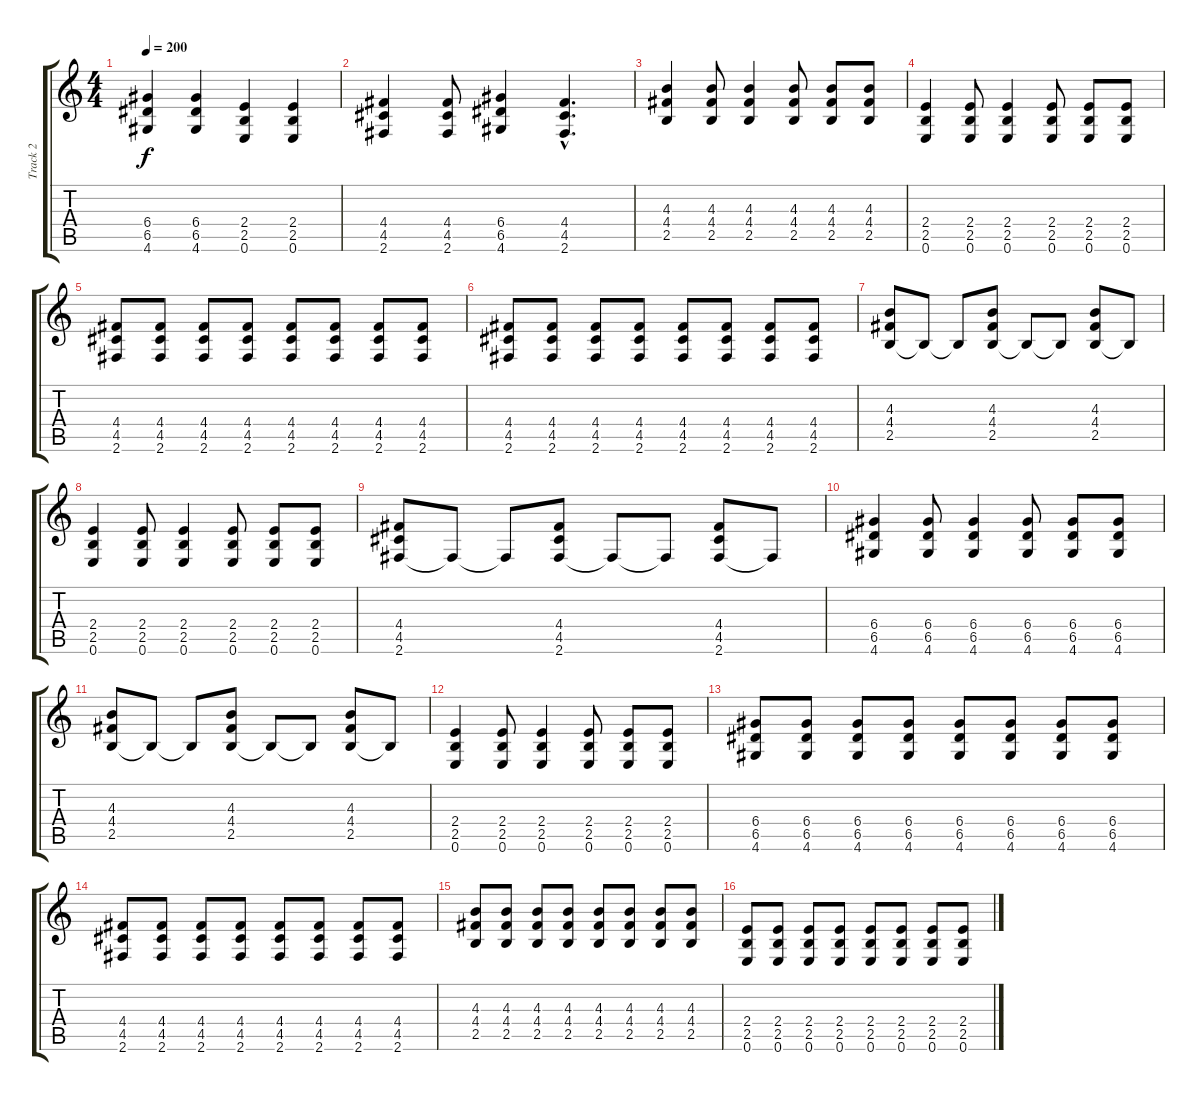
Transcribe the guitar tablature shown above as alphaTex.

\track ("Track 2" "Track 2") {instrument distortionguitar}
\staff {score tabs}
\tuning (E4 B3 G3 D3 A2 E2) {hide}
\ts (4 4)
\tempo 200
\clef g2
\ks c
(6.4 6.5 4.6).4{dy f} (6.4 6.5 4.6).4 (2.4 2.5 0.6).4 (2.4 2.5 0.6).4 |
(4.4 4.5 2.6).4 (4.4 4.5 2.6).8 (6.4 6.5 4.6).4 (4.4{hac} 4.5{hac} 2.6{hac}).4{d} |
(4.3 4.4 2.5).4 (4.3 4.4 2.5).8 (4.3 4.4 2.5).4 (4.3 4.4 2.5).8 (4.3 4.4 2.5).8 (4.3 4.4 2.5).8 |
(2.4 2.5 0.6).4 (2.4 2.5 0.6).8 (2.4 2.5 0.6).4 (2.4 2.5 0.6).8 (2.4 2.5 0.6).8 (2.4 2.5 0.6).8 |
(4.4 4.5 2.6).8 (4.4 4.5 2.6).8 (4.4 4.5 2.6).8 (4.4 4.5 2.6).8 (4.4 4.5 2.6).8 (4.4 4.5 2.6).8 (4.4 4.5 2.6).8 (4.4 4.5 2.6).8 |
(4.4 4.5 2.6).8 (4.4 4.5 2.6).8 (4.4 4.5 2.6).8 (4.4 4.5 2.6).8 (4.4 4.5 2.6).8 (4.4 4.5 2.6).8 (4.4 4.5 2.6).8 (4.4 4.5 2.6).8 |
(4.3 4.4 2.5).8 2.5{t}.8 2.5{t}.8 (4.3 4.4 2.5).8 2.5{t}.8 2.5{t}.8 (4.3 4.4 2.5).8 2.5{t}.8 |
(2.4 2.5 0.6).4 (2.4 2.5 0.6).8 (2.4 2.5 0.6).4 (2.4 2.5 0.6).8 (2.4 2.5 0.6).8 (2.4 2.5 0.6).8 |
(4.4 4.5 2.6).8 2.6{t}.8 2.6{t}.8 (4.4 4.5 2.6).8 2.6{t}.8 2.6{t}.8 (4.4 4.5 2.6).8 2.6{t}.8 |
(6.4 6.5 4.6).4 (6.4 6.5 4.6).8 (6.4 6.5 4.6).4 (6.4 6.5 4.6).8 (6.4 6.5 4.6).8 (6.4 6.5 4.6).8 |
(4.3 4.4 2.5).8 2.5{t}.8 2.5{t}.8 (4.3 4.4 2.5).8 2.5{t}.8 2.5{t}.8 (4.3 4.4 2.5).8 2.5{t}.8 |
(2.4 2.5 0.6).4 (2.4 2.5 0.6).8 (2.4 2.5 0.6).4 (2.4 2.5 0.6).8 (2.4 2.5 0.6).8 (2.4 2.5 0.6).8 |
(6.4 6.5 4.6).8 (6.4 6.5 4.6).8 (6.4 6.5 4.6).8 (6.4 6.5 4.6).8 (6.4 6.5 4.6).8 (6.4 6.5 4.6).8 (6.4 6.5 4.6).8 (6.4 6.5 4.6).8 |
(4.4 4.5 2.6).8 (4.4 4.5 2.6).8 (4.4 4.5 2.6).8 (4.4 4.5 2.6).8 (4.4 4.5 2.6).8 (4.4 4.5 2.6).8 (4.4 4.5 2.6).8 (4.4 4.5 2.6).8 |
(4.3 4.4 2.5).8 (4.3 4.4 2.5).8 (4.3 4.4 2.5).8 (4.3 4.4 2.5).8 (4.3 4.4 2.5).8 (4.3 4.4 2.5).8 (4.3 4.4 2.5).8 (4.3 4.4 2.5).8 |
(2.4 2.5 0.6).8 (2.4 2.5 0.6).8 (2.4 2.5 0.6).8 (2.4 2.5 0.6).8 (2.4 2.5 0.6).8 (2.4 2.5 0.6).8 (2.4 2.5 0.6).8 (2.4 2.5 0.6).8
